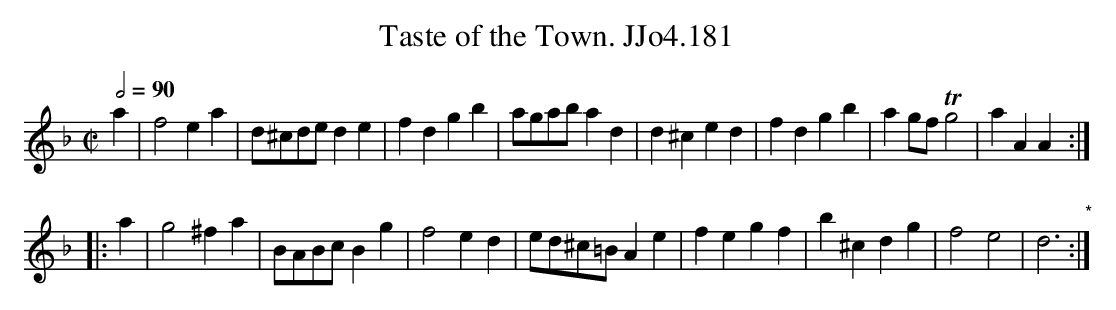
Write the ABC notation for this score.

X:1
T:Taste of the Town. JJo4.181
M:C|
L:1/4
Q:1/2=90
K:F
a|f2ea|d/^c/d/e/ de|fdgb|a/g/a/b/ ad|d^ced|fdgb|a g/f/ !trill!g2|aAA :|
|:a|g2 ^fa|B/A/B/c/ B g|f2 ed|e/d/^c/=B/ Ae|fegf|b^cdg|f2e2|d3 "*":|
